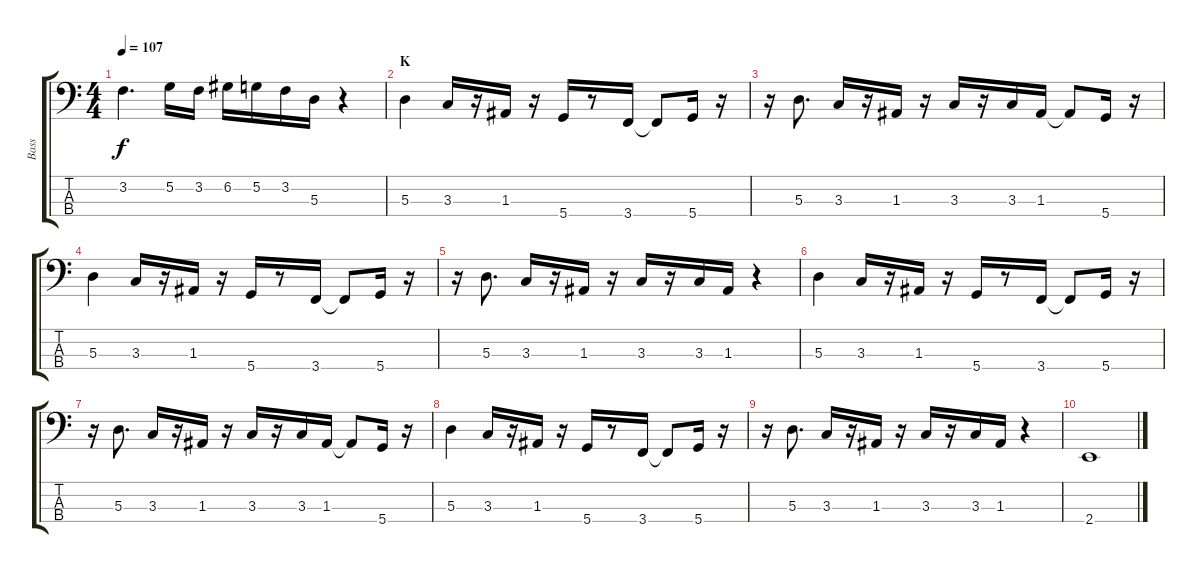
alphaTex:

\track ("Bass" "Bass") {instrument electricbassfinger}
\staff {score tabs}
\tuning (G2 D2 A1 D1) {hide}
\ts (4 4)
\tempo 107
\clef f4
\ks c
3.2{t}.4{d dy f} 5.2.16 3.2.16 6.2.16 5.2.16 3.2.16 5.3.16 r.4 |
\section ("" "K")
5.3.4 3.3.16 r.16 1.3.16 r.16 5.4.16 r.8 3.4.16 3.4{t}.8 5.4.16 r.16 |
r.16 5.3.8{d} 3.3.16 r.16 1.3.16 r.16 3.3.16 r.16 3.3.16 1.3.16 1.3{t}.8 5.4.16 r.16 |
5.3.4 3.3.16 r.16 1.3.16 r.16 5.4.16 r.8 3.4.16 3.4{t}.8 5.4.16 r.16 |
r.16 5.3.8{d} 3.3.16 r.16 1.3.16 r.16 3.3.16 r.16 3.3.16 1.3.16 r.4 |
5.3.4 3.3.16 r.16 1.3.16 r.16 5.4.16 r.8 3.4.16 3.4{t}.8 5.4.16 r.16 |
r.16 5.3.8{d} 3.3.16 r.16 1.3.16 r.16 3.3.16 r.16 3.3.16 1.3.16 1.3{t}.8 5.4.16 r.16 |
5.3.4 3.3.16 r.16 1.3.16 r.16 5.4.16 r.8 3.4.16 3.4{t}.8 5.4.16 r.16 |
r.16 5.3.8{d} 3.3.16 r.16 1.3.16 r.16 3.3.16 r.16 3.3.16 1.3.16 r.4 |
2.4.1
